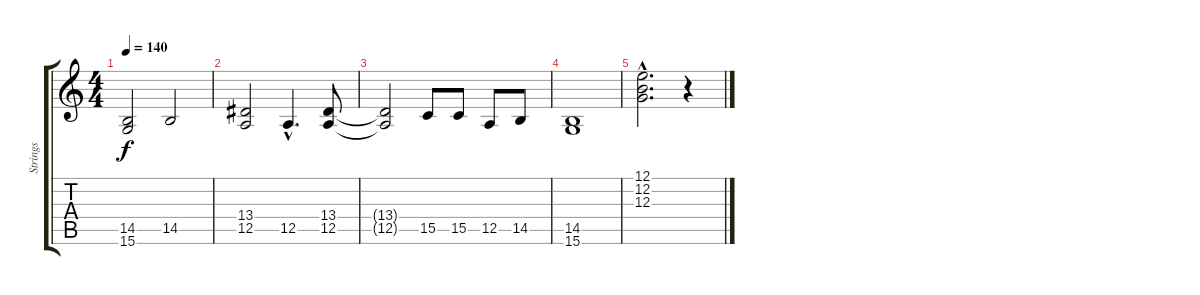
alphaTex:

\track ("Strings" "Strings") {instrument stringensemble1}
\staff {score tabs}
\tuning (E4 B3 G3 D3 A2 E2) {hide}
\ts (4 4)
\tempo 140
\clef g2
\ks c
(14.5{t} 15.6{t}).2{dy f} 14.5.2 |
(13.4 12.5).2 12.5{hac}.4{d} (13.4 12.5).8 |
(13.4{t} 12.5{t}).2 15.5.8 15.5.8 12.5.8 14.5.8 |
(14.5 15.6).1 |
(12.1{hac} 12.2{hac} 12.3{hac}).2{d} r.4
